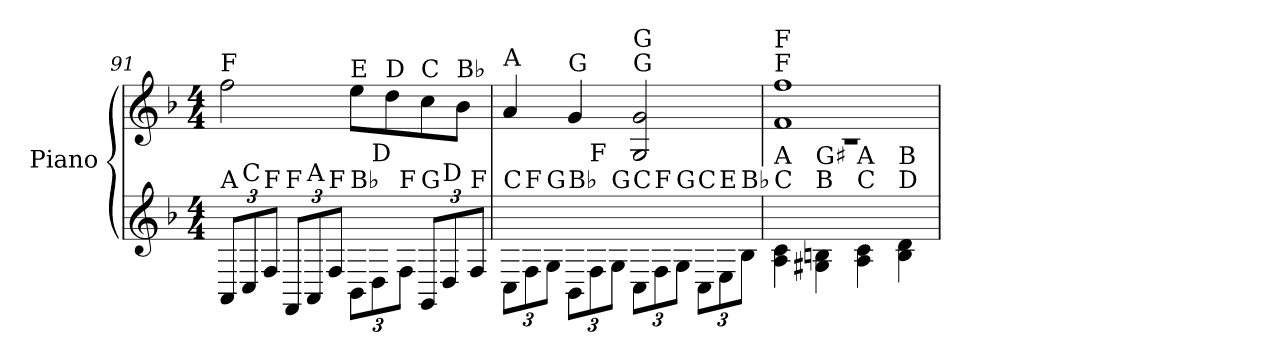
**kern	**kern
*part1	*part1
*staff2	*staff1
*I"Piano	*
*I'Pno.	*
!!LO:LB:g=z
*clefG2	*clefG2
*k[b-]	*k[b-]
*M4/4	*M4/4
*Xbrackettup	*
=91	=91
!	!LO:TX:a:t=F
!LO:TX:a:t=A	!
12AA/L	2ff\
!LO:TX:a:t=C	!
12C/	.
!LO:TX:a:t=F	!
12F/J	.
!LO:TX:a:t=F	!
12FF/L	.
!LO:TX:a:t=A	!
12AA/	.
!LO:TX:a:t=F	!
12F/J	.
!	!LO:TX:a:t=E
!LO:TX:a:t=B♭	!
12BB-\L	8ee\L
!LO:TX:a:t=D	!
12D\	.
!	!LO:TX:a:t=D
.	8dd\
!LO:TX:a:t=F	!
12F\J	.
!	!LO:TX:a:t=C
!LO:TX:a:t=G	!
12GG/L	8cc\
!LO:TX:a:t=D	!
12D/	.
!	!LO:TX:a:t=B♭
.	8b-\J
!LO:TX:a:t=F	!
12F/J	.
=92	=92
!	!LO:TX:a:t=A
!LO:TX:a:t=C	!
12C\L	4a/
!LO:TX:a:t=F	!
12F\	.
!LO:TX:a:t=G	!
12G\J	.
!	!LO:TX:a:t=G
!LO:TX:a:t=B♭	!
12BB-\L	4g/
!LO:TX:a:t=F	!
12F\	.
!LO:TX:a:t=G	!
12G\J	.
!	!LO:TX:a:t=G
!	!LO:TX:a:t=G
!LO:TX:a:t=C	!
12C\L	2G/ 2g/
!LO:TX:a:t=F	!
12F\	.
!LO:TX:a:t=G	!
12G\J	.
!LO:TX:a:t=C	!
12C\L	.
!LO:TX:a:t=E	!
12E\	.
!LO:TX:a:t=B♭	!
12B-\J	.
!!LO:LB:g=z
=93	=93
*	*^
!	!LO:TX:a:t=F	!
!	!LO:TX:a:t=F	!
!LO:TX:a:t=C	!	!
!LO:TX:a:t=A	!	!
4A\ 4c\	1f 1ff	1r
!LO:TX:a:t=B	!	!
!LO:TX:a:t=G♯	!	!
4G#X\ 4Bn\	.	.
!LO:TX:a:t=C	!	!
!LO:TX:a:t=A	!	!
4A\ 4c\	.	.
!LO:TX:a:t=D	!	!
!LO:TX:a:t=B	!	!
4B\ 4d\	.	.
*	*v	*v
=	=
*-	*-
